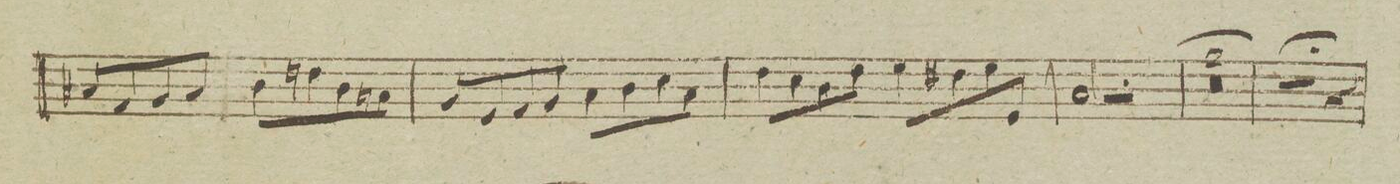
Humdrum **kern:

**kern	**dynam
*I"Basso	*
*clefF4	*
*k[]	*
*met(c|)	*
*M2/2	*
8C#X/L	.
8AA/	.
8BB/	.
8C#/J	.
8D\L	.
8Fn\	.
8D\	.
8Cn/J	.
=206	=206
8BB/L	.
8GG/	.
8AA/	.
8BB/J	.
8CL\	.
8D\	.
8E\	.
8C/J	.
=207	=207
8F\L	.
8E\	.
8D\	.
8F\J	.
8GL\	.
8F#X\	.
8G\	.
8GGJ/	.
=208	=208
2C/	.
2r	.
=209	=209
0r	.
=210	=210
=211	=211
2r;	.
4r	.
4ryy	.
=212	=212
*-	*-
